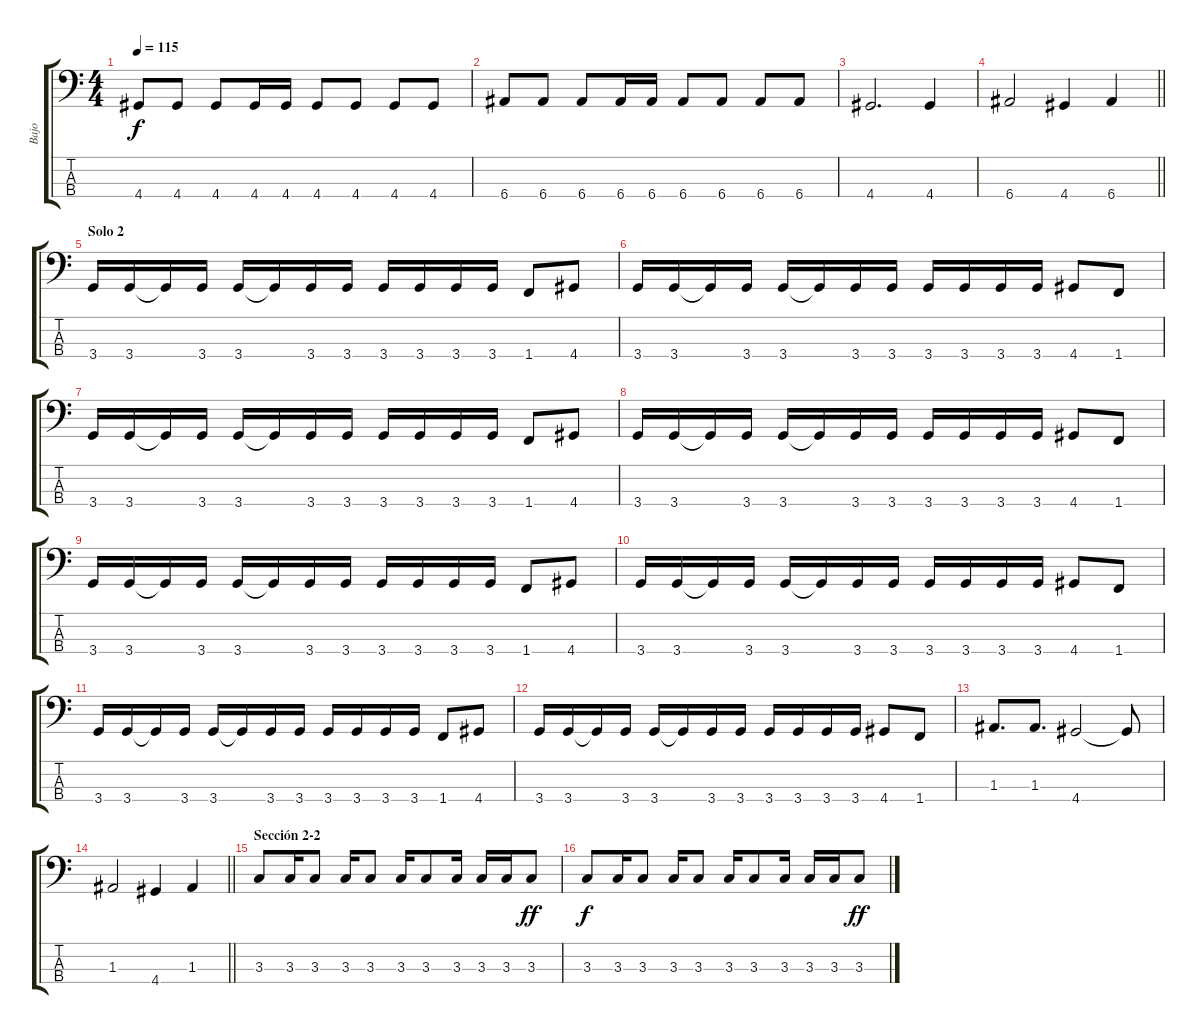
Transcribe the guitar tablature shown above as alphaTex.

\track ("Bajo" "Bajo") {instrument electricbassfinger}
\staff {score tabs}
\tuning (G2 D2 A1 E1) {hide}
\ts (4 4)
\tempo 115
\clef f4
\ks c
4.4.8{dy f} 4.4.8 4.4.8 4.4.16 4.4.16 4.4.8 4.4.8 4.4.8 4.4.8 |
6.4.8 6.4.8 6.4.8 6.4.16 6.4.16 6.4.8 6.4.8 6.4.8 6.4.8 |
4.4.2{d} 4.4.4 |
\barLineRight lightlight
6.4.2 4.4.4 6.4.4 |
\section ("" "Solo 2")
3.4.16 3.4.16 3.4{t}.16 3.4.16 3.4.16 3.4{t}.16 3.4.16 3.4.16 3.4.16 3.4.16 3.4.16 3.4.16 1.4.8 4.4.8 |
3.4.16 3.4.16 3.4{t}.16 3.4.16 3.4.16 3.4{t}.16 3.4.16 3.4.16 3.4.16 3.4.16 3.4.16 3.4.16 4.4.8 1.4.8 |
3.4.16 3.4.16 3.4{t}.16 3.4.16 3.4.16 3.4{t}.16 3.4.16 3.4.16 3.4.16 3.4.16 3.4.16 3.4.16 1.4.8 4.4.8 |
3.4.16 3.4.16 3.4{t}.16 3.4.16 3.4.16 3.4{t}.16 3.4.16 3.4.16 3.4.16 3.4.16 3.4.16 3.4.16 4.4.8 1.4.8 |
3.4.16 3.4.16 3.4{t}.16 3.4.16 3.4.16 3.4{t}.16 3.4.16 3.4.16 3.4.16 3.4.16 3.4.16 3.4.16 1.4.8 4.4.8 |
3.4.16 3.4.16 3.4{t}.16 3.4.16 3.4.16 3.4{t}.16 3.4.16 3.4.16 3.4.16 3.4.16 3.4.16 3.4.16 4.4.8 1.4.8 |
3.4.16 3.4.16 3.4{t}.16 3.4.16 3.4.16 3.4{t}.16 3.4.16 3.4.16 3.4.16 3.4.16 3.4.16 3.4.16 1.4.8 4.4.8 |
3.4.16 3.4.16 3.4{t}.16 3.4.16 3.4.16 3.4{t}.16 3.4.16 3.4.16 3.4.16 3.4.16 3.4.16 3.4.16 4.4.8 1.4.8 |
1.3.8{d} 1.3.8{d} 4.4.2 4.4{t}.8 |
\barLineRight lightlight
1.3.2 4.4.4 1.3.4 |
\section ("" "Sección 2-2")
3.3.8 3.3.16 3.3.8 3.3.16 3.3.8 3.3.16 3.3.8 3.3.16 3.3.16 3.3.16 3.3.8{dy ff} |
3.3.8{dy f} 3.3.16 3.3.8 3.3.16 3.3.8 3.3.16 3.3.8 3.3.16 3.3.16 3.3.16 3.3.8{dy ff}
